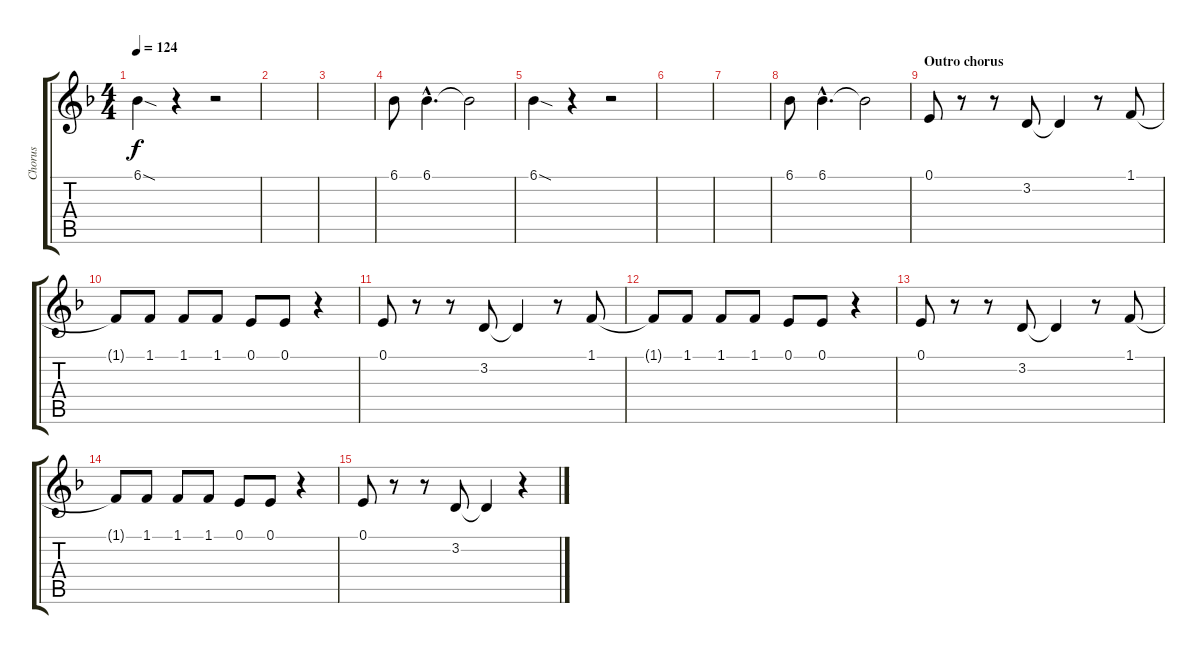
\track ("Chorus" "Chorus") {instrument choiraahs}
\staff {score tabs}
\tuning (E4 B3 G3 D3 A2 E2) {hide}
\ts (4 4)
\tempo 124
\clef g2
\ks f
6.1{sod}.4{dy f} r.4 r.2 |
|
|
6.1.8 6.1{hac}.4{d} 6.1{t}.2 |
6.1{sod}.4 r.4 r.2 |
|
|
6.1.8 6.1{hac}.4{d} 6.1{t}.2 |
\section ("" "Outro chorus")
0.1.8 r.8 r.8 3.2.8 3.2{t}.4 r.8 1.1.8 |
1.1{t}.8 1.1.8 1.1.8 1.1.8 0.1.8 0.1.8 r.4 |
0.1.8 r.8 r.8 3.2.8 3.2{t}.4 r.8 1.1.8 |
1.1{t}.8 1.1.8 1.1.8 1.1.8 0.1.8 0.1.8 r.4 |
0.1.8 r.8 r.8 3.2.8 3.2{t}.4 r.8 1.1.8 |
1.1{t}.8 1.1.8 1.1.8 1.1.8 0.1.8 0.1.8 r.4 |
0.1.8 r.8 r.8 3.2.8 3.2{t}.4 r.4
